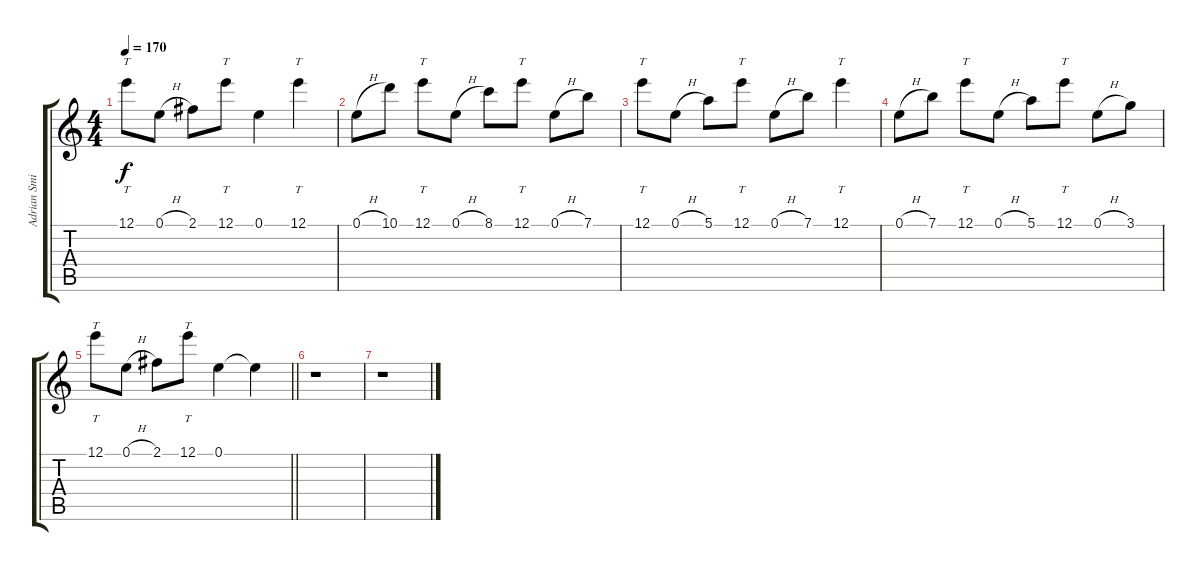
\track ("Adrian Smith" "Adrian Smi") {instrument distortionguitar}
\staff {score tabs}
\tuning (E4 B3 G3 D3 A2 E2) {hide}
\ts (4 4)
\tempo 170
\clef g2
\ks c
12.1.8{tt dy f} 0.1{h}.8 2.1.8 12.1.8{tt} 0.1.4 12.1.4{tt} |
0.1{h}.8 10.1.8 12.1.8{tt} 0.1{h}.8 8.1.8 12.1.8{tt} 0.1{h}.8 7.1.8 |
12.1.8{tt} 0.1{h}.8 5.1.8 12.1.8{tt} 0.1{h}.8 7.1.8 12.1.4{tt} |
0.1{h}.8 7.1.8 12.1.8{tt} 0.1{h}.8 5.1.8 12.1.8{tt} 0.1{h}.8 3.1.8 |
\barLineRight lightlight
12.1.8{tt} 0.1{h}.8 2.1.8 12.1.8{tt} 0.1.4 0.1{t}.4 |
r.1 |
r.1
